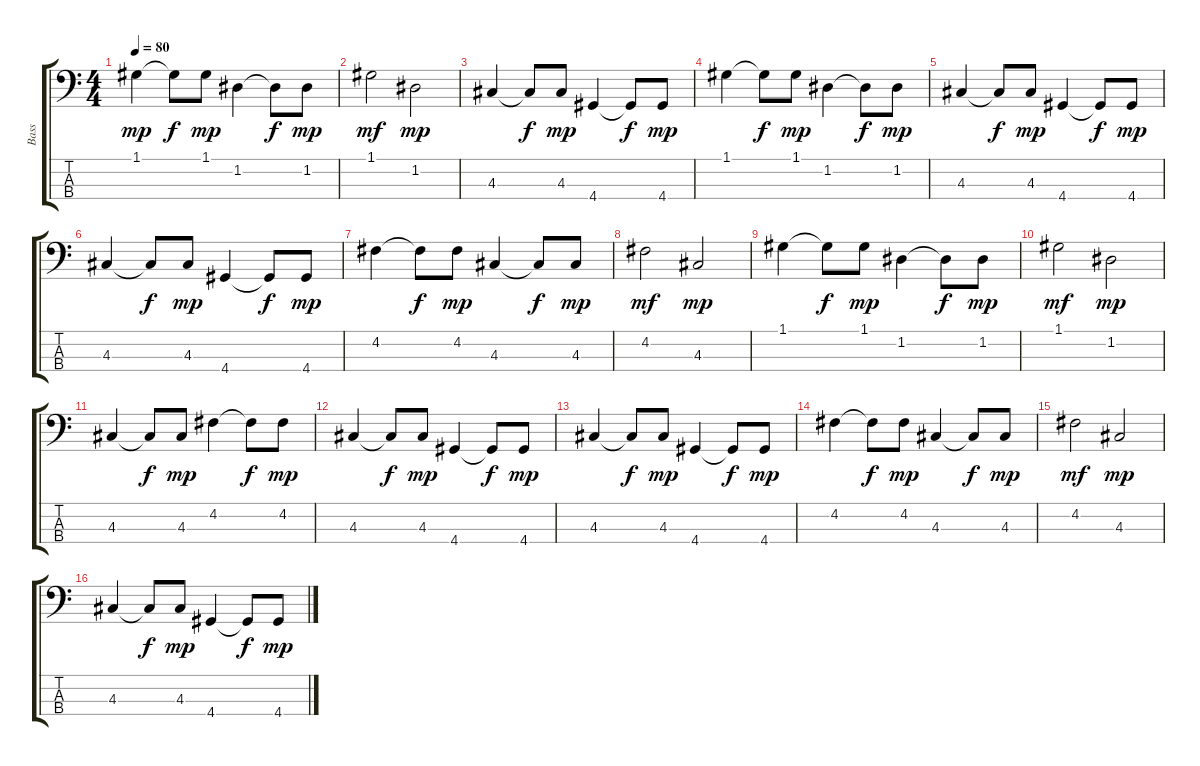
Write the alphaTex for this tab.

\track ("Bass" "Bass") {instrument acousticbass}
\staff {score tabs}
\tuning (G2 D2 A1 E1) {hide}
\ts (4 4)
\tempo 80
\clef f4
\ks c
1.1.4{dy mp} 1.1{t}.8{dy f} 1.1.8{dy mp} 1.2.4 1.2{t}.8{dy f} 1.2.8{dy mp} |
1.1.2{dy mf} 1.2.2{dy mp} |
4.3.4 4.3{t}.8{dy f} 4.3.8{dy mp} 4.4.4 4.4{t}.8{dy f} 4.4.8{dy mp} |
1.1.4 1.1{t}.8{dy f} 1.1.8{dy mp} 1.2.4 1.2{t}.8{dy f} 1.2.8{dy mp} |
4.3.4 4.3{t}.8{dy f} 4.3.8{dy mp} 4.4.4 4.4{t}.8{dy f} 4.4.8{dy mp} |
4.3.4 4.3{t}.8{dy f} 4.3.8{dy mp} 4.4.4 4.4{t}.8{dy f} 4.4.8{dy mp} |
4.2.4 4.2{t}.8{dy f} 4.2.8{dy mp} 4.3.4 4.3{t}.8{dy f} 4.3.8{dy mp} |
4.2.2{dy mf} 4.3.2{dy mp} |
1.1.4 1.1{t}.8{dy f} 1.1.8{dy mp} 1.2.4 1.2{t}.8{dy f} 1.2.8{dy mp} |
1.1.2{dy mf} 1.2.2{dy mp} |
4.3.4 4.3{t}.8{dy f} 4.3.8{dy mp} 4.2.4 4.2{t}.8{dy f} 4.2.8{dy mp} |
4.3.4 4.3{t}.8{dy f} 4.3.8{dy mp} 4.4.4 4.4{t}.8{dy f} 4.4.8{dy mp} |
4.3.4 4.3{t}.8{dy f} 4.3.8{dy mp} 4.4.4 4.4{t}.8{dy f} 4.4.8{dy mp} |
4.2.4 4.2{t}.8{dy f} 4.2.8{dy mp} 4.3.4 4.3{t}.8{dy f} 4.3.8{dy mp} |
4.2.2{dy mf} 4.3.2{dy mp} |
4.3.4 4.3{t}.8{dy f} 4.3.8{dy mp} 4.4.4 4.4{t}.8{dy f} 4.4.8{dy mp}
